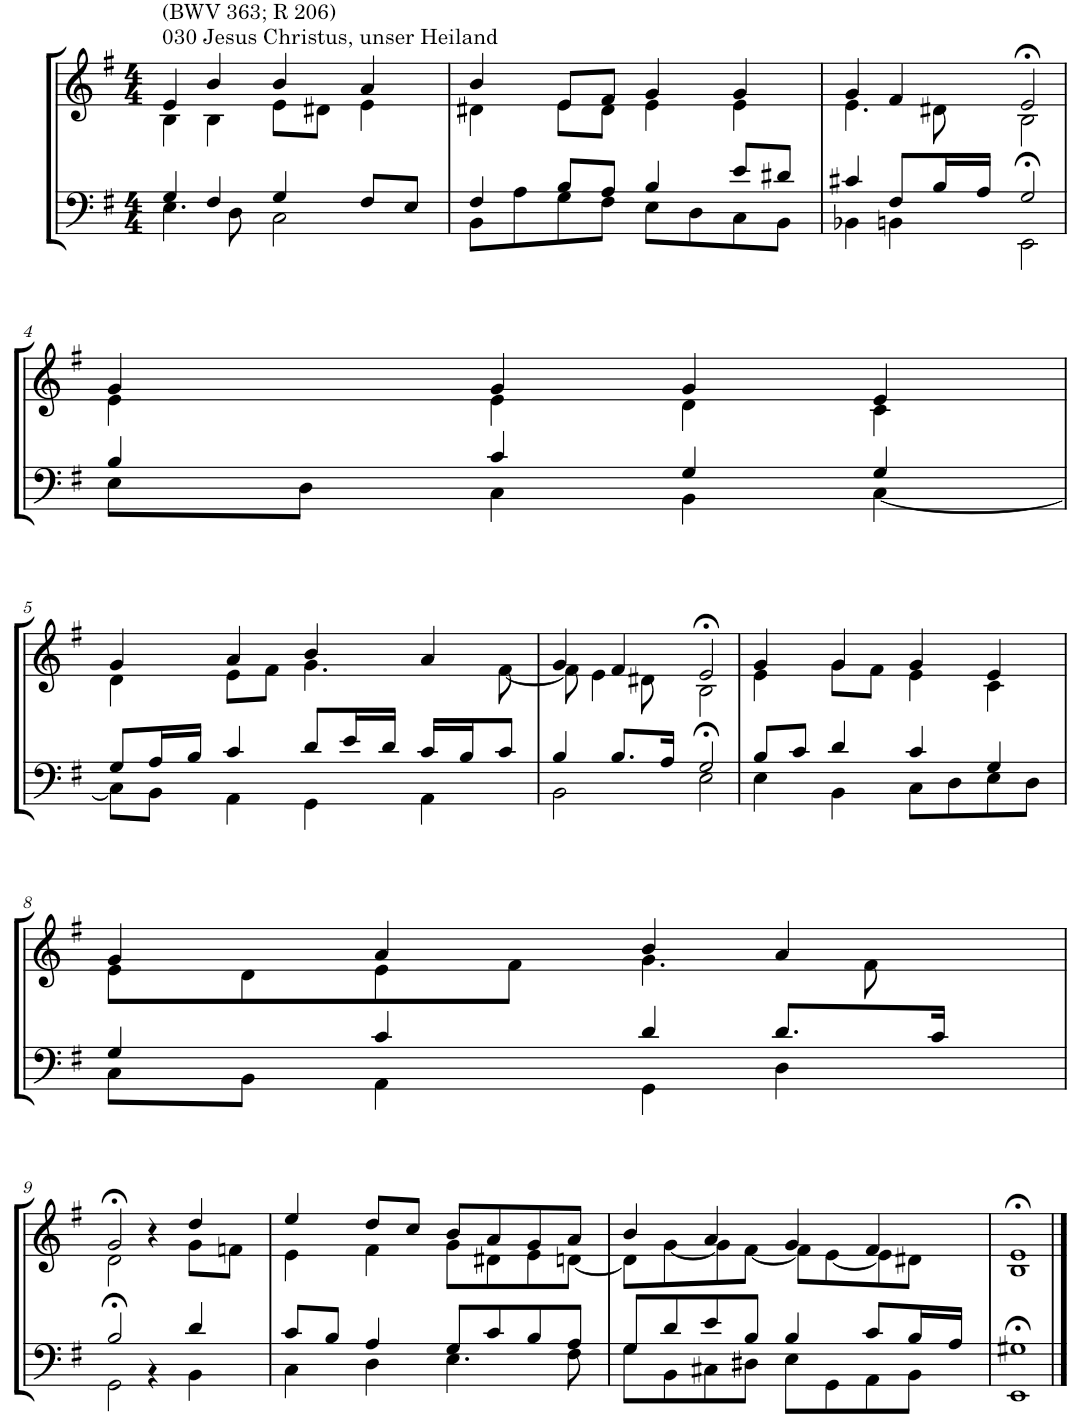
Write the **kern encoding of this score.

**kern	**kern
*part2	*part1
*staff2	*staff1
*I"Tenor/Baß	*I"Sopran/Alt
*clefF4	*clefG2
*k[f#]	*k[f#]
*M4/4	*M4/4
=1	=1
*^	*^
!	!	!LO:TX:a:t=030 Jesus Christus, unser Heiland	!
!	!	!LO:TX:a:t=(BWV 363; R 206)	!
4G/	4.E\	4e/	4B\
4F#/	.	4b/	4B\
.	8D\	.	.
4G/	2C\	4b/	8e\L
.	.	.	8d#X\J
8F#/L	.	4a/	4e\
8E/J	.	.	.
=2	=2	=2	=2
4F#/	8BB\L	4b/	4d#X\
.	8A\	.	.
8B/L	8G\	8e/L	8e\L
8A/J	8F#\J	8f#/J	8d#\J
4B/	8E\L	4g/	4e\
.	8D\	.	.
8e/L	8C\	4g/	4e\
8d#X/J	8BB\J	.	.
=3	=3	=3	=3
4c#X/	4BB-X\	4g/	4.e\
8F#/L	4BBn\	4f#/	.
16B/L	.	.	8d#X\
16A/JJ	.	.	.
2G/	2EE>\	2e>/	2B\
!!LO:LB:g=z	!!
=4	=4	=4	=4
4B/	8E\L	4g/	4e\
.	8D\J	.	.
4c/	4C\	4g/	4e\
4G/	4BB\	4g/	4d\
4G/	[4C\	4e/	4c\
!!LO:LB:g=z	!!
=5	=5	=5	=5
8G/L	8C\L]	4g/	4d\
16A/L	8BB\J	.	.
16B/JJ	.	.	.
4c/	4AA\	4a/	8e\L
.	.	.	8f#\J
8d/L	4GG\	4b/	4.g\
16e/L	.	.	.
16d/JJ	.	.	.
16c/LL	4AA\	4a/	.
16B/J	.	.	.
8c/J	.	.	[8f#\
=6	=6	=6	=6
4B/	2BB\	4g/	8f#\]
.	.	.	4e\
8.B/L	.	4f#/	.
.	.	.	8d#X\
16A/Jk	.	.	.
2G/	2E>\	2e>/	2B\
=7	=7	=7	=7
8B/L	4E\	4g/	4e\
8c/J	.	.	.
4d/	4BB\	4g/	8g\L
.	.	.	8f#\J
4c/	8C\L	4g/	4e\
.	8D\	.	.
4G/	8E\	4e/	4c\
.	8D\J	.	.
!!LO:LB:g=z	!!
=8	=8	=8	=8
4G/	8C\L	4g/	8e\L
.	8BB\J	.	8d\
4c/	4AA\	4a/	8e\
.	.	.	8f#\J
4d/	4GG\	4b/	4.g\
8.d/L	4D\	4a/	.
.	.	.	8f#\
16c/Jk	.	.	.
!!LO:LB:g=z	!!
=9	=9	=9	=9
2B/	2GG>\	2g>/	2d\
4ryy	4r	4r	4ryy
4d/	4BB\	4dd/	8g\L
.	.	.	8fn\J
=10	=10	=10	=10
8c/L	4C\	4ee/	4e\
8B/J	.	.	.
4A/	4D\	8dd/L	4f#\
.	.	8cc/J	.
8G/L	4.E\	8b/L	8g\L
8c/	.	8a/	8d#X\
8B/	.	8g/	8e\
8A/J	8F#\	8a/J	[8dn\J
=11	=11	=11	=11
8G/L	8G\L	4b/	8d\L]
8d/	8BB\	.	[8g\
8e/	8C#X\	4a/	8g\]
8B/J	8D#X\J	.	[8f#\J
4B/	8E\L	4g/	8f#\L]
.	8GG\	.	[8e\
8c/L	8AA\	4f#/	8e\]
16B/L	8BB\J	.	8d#X\J
16A/JJ	.	.	.
=12	=12	=12	=12
1G#X	1EE>	1e>	1B
*v	*v	*	*
*	*v	*v
==	==
*-	*-
